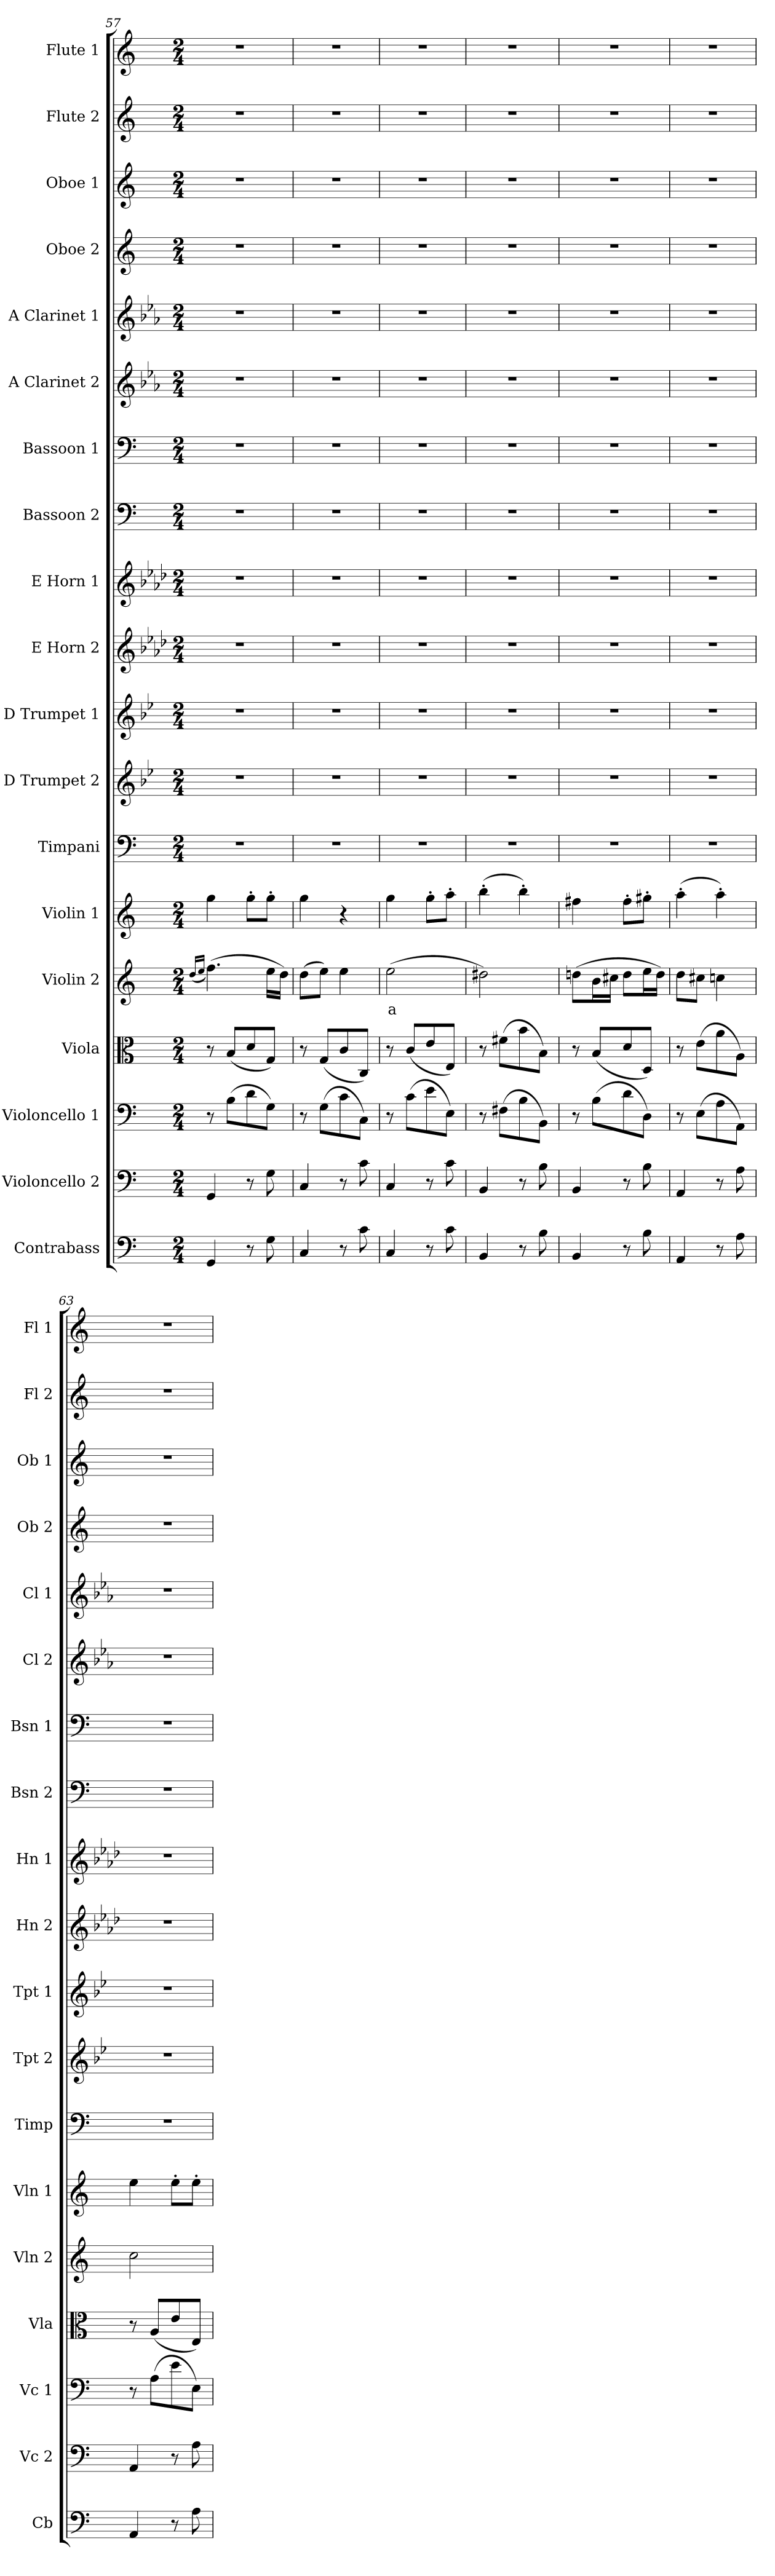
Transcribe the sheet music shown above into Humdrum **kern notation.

**kern	**kern	**kern	**kern	**kern	**text	**kern	**kern	**kern	**kern	**kern	**kern	**kern	**kern	**kern	**kern	**kern	**kern	**kern	**kern
*part19	*part18	*part17	*part16	*part15	*part15	*part14	*part13	*part12	*part11	*part10	*part9	*part8	*part7	*part6	*part5	*part4	*part3	*part2	*part1
*staff19	*staff18	*staff17	*staff16	*staff15	*staff15	*staff14	*staff13	*staff12	*staff11	*staff10	*staff9	*staff8	*staff7	*staff6	*staff5	*staff4	*staff3	*staff2	*staff1
*I"Contrabass	*I"Violoncello 2	*I"Violoncello 1	*I"Viola	*I"Violin 2	*	*I"Violin 1	*I"Timpani	*I"D Trumpet 2	*I"D Trumpet 1	*I"E Horn 2	*I"E Horn 1	*I"Bassoon 2	*I"Bassoon 1	*I"A Clarinet 2	*I"A Clarinet 1	*I"Oboe 2	*I"Oboe 1	*I"Flute 2	*I"Flute 1
*I'Cb	*I'Vc 2	*I'Vc 1	*I'Vla	*I'Vln 2	*	*I'Vln 1	*I'Timp	*I'Tpt 2	*I'Tpt 1	*I'Hn 2	*I'Hn 1	*I'Bsn 2	*I'Bsn 1	*I'Cl 2	*I'Cl 1	*I'Ob 2	*I'Ob 1	*I'Fl 2	*I'Fl 1
*clefF4	*clefF4	*clefF4	*clefC3	*clefG2	*	*clefG2	*clefF4	*clefG2	*clefG2	*clefG2	*clefG2	*clefF4	*clefF4	*clefG2	*clefG2	*clefG2	*clefG2	*clefG2	*clefG2
*ITrd7c12	*	*	*	*	*	*	*	*ITrd-1c-2	*ITrd-1c-2	*ITrd5c8	*ITrd5c8	*	*	*ITrd2c3	*ITrd2c3	*	*	*	*
*k[]	*k[]	*k[]	*k[]	*k[]	*	*k[]	*k[]	*k[]	*k[]	*k[]	*k[]	*k[]	*k[]	*k[]	*k[]	*k[]	*k[]	*k[]	*k[]
*M2/4	*M2/4	*M2/4	*M2/4	*M2/4	*	*M2/4	*M2/4	*M2/4	*M2/4	*M2/4	*M2/4	*M2/4	*M2/4	*M2/4	*M2/4	*M2/4	*M2/4	*M2/4	*M2/4
=57	=57	=57	=57	=57	=57	=57	=57	=57	=57	=57	=57	=57	=57	=57	=57	=57	=57	=57	=57
.	.	.	.	(16qdd/LL	.	.	.	.	.	.	.	.	.	.	.	.	.	.	.
.	.	.	.	16qee/JJ	.	.	.	.	.	.	.	.	.	.	.	.	.	.	.
4GGG/	4GG/	8r	8r	(4.ff\)	.	4gg\	2r	2r	2r	2r	2r	2r	2r	2r	2r	2r	2r	2r	2r
.	.	(8B\L	(8B/L	.	.	.	.	.	.	.	.	.	.	.	.	.	.	.	.
8r	8r	8d\	8d/	.	.	8gg'\L	.	.	.	.	.	.	.	.	.	.	.	.	.
8GG\	8G\	8G\J)	8G/J)	16ee\LL	.	8gg'\J	.	.	.	.	.	.	.	.	.	.	.	.	.
.	.	.	.	16dd\JJ)	.	.	.	.	.	.	.	.	.	.	.	.	.	.	.
=58	=58	=58	=58	=58	=58	=58	=58	=58	=58	=58	=58	=58	=58	=58	=58	=58	=58	=58	=58
4CC/	4C/	8r	8r	(8dd\L	.	4gg\	2r	2r	2r	2r	2r	2r	2r	2r	2r	2r	2r	2r	2r
.	.	(8G\L	(8G/L	8ee\J)	.	.	.	.	.	.	.	.	.	.	.	.	.	.	.
8r	8r	8c\	8c/	4ee\	.	4r	.	.	.	.	.	.	.	.	.	.	.	.	.
8C\	8c\	8C\J)	8C/J)	.	.	.	.	.	.	.	.	.	.	.	.	.	.	.	.
!!LO:PB:g=z
=59	=59	=59	=59	=59	=59	=59	=59	=59	=59	=59	=59	=59	=59	=59	=59	=59	=59	=59	=59
!	!	!	!	!	!LO:LY:b:color=#FF0000	!	!	!	!	!	!	!	!	!	!	!	!	!	!
4CC/	4C/	8r	8r	(2ee\	a	4gg\	2r	2r	2r	2r	2r	2r	2r	2r	2r	2r	2r	2r	2r
.	.	(8c\L	(8c/L	.	.	.	.	.	.	.	.	.	.	.	.	.	.	.	.
8r	8r	8e\	8e/	.	.	8gg'\L	.	.	.	.	.	.	.	.	.	.	.	.	.
8C\	8c\	8E\J)	8E/J)	.	.	8aa'\J	.	.	.	.	.	.	.	.	.	.	.	.	.
=60	=60	=60	=60	=60	=60	=60	=60	=60	=60	=60	=60	=60	=60	=60	=60	=60	=60	=60	=60
4BBB/	4BB/	8r	8r	2dd#X\)	.	(4bb'\	2r	2r	2r	2r	2r	2r	2r	2r	2r	2r	2r	2r	2r
.	.	(8F#X\L	(8f#X\L	.	.	.	.	.	.	.	.	.	.	.	.	.	.	.	.
8r	8r	8B\	8b\	.	.	4bb'\)	.	.	.	.	.	.	.	.	.	.	.	.	.
8BB\	8B\	8BB\J)	8B\J)	.	.	.	.	.	.	.	.	.	.	.	.	.	.	.	.
=61	=61	=61	=61	=61	=61	=61	=61	=61	=61	=61	=61	=61	=61	=61	=61	=61	=61	=61	=61
4BBB/	4BB/	8r	8r	(8ddn\L	.	4ff#X\	2r	2r	2r	2r	2r	2r	2r	2r	2r	2r	2r	2r	2r
.	.	(8B\L	(8B/L	16b\L	.	.	.	.	.	.	.	.	.	.	.	.	.	.	.
.	.	.	.	16cc#X\JJ	.	.	.	.	.	.	.	.	.	.	.	.	.	.	.
8r	8r	8d\	8d/	8dd\L	.	8ff#'\L	.	.	.	.	.	.	.	.	.	.	.	.	.
8BB\	8B\	8D\J)	8D/J)	16ee\L	.	8gg#X'\J	.	.	.	.	.	.	.	.	.	.	.	.	.
.	.	.	.	16dd\JJ)	.	.	.	.	.	.	.	.	.	.	.	.	.	.	.
=62	=62	=62	=62	=62	=62	=62	=62	=62	=62	=62	=62	=62	=62	=62	=62	=62	=62	=62	=62
4AAA/	4AA/	8r	8r	8dd\L	.	(4aa'\	2r	2r	2r	2r	2r	2r	2r	2r	2r	2r	2r	2r	2r
.	.	(8E\L	(8e\L	8cc#X\J	.	.	.	.	.	.	.	.	.	.	.	.	.	.	.
8r	8r	8A\	8a\	4ccn\	.	4aa'\)	.	.	.	.	.	.	.	.	.	.	.	.	.
8AA\	8A\	8AA\J)	8A\J)	.	.	.	.	.	.	.	.	.	.	.	.	.	.	.	.
=63	=63	=63	=63	=63	=63	=63	=63	=63	=63	=63	=63	=63	=63	=63	=63	=63	=63	=63	=63
4AAA/	4AA/	8r	8r	2cc\	.	4ee\	2r	2r	2r	2r	2r	2r	2r	2r	2r	2r	2r	2r	2r
.	.	(8A\L	(8A/L	.	.	.	.	.	.	.	.	.	.	.	.	.	.	.	.
8r	8r	8e\	8e/	.	.	8ee'\L	.	.	.	.	.	.	.	.	.	.	.	.	.
8AA\	8A\	8E\J)	8E/J)	.	.	8ee'\J	.	.	.	.	.	.	.	.	.	.	.	.	.
=	=	=	=	=	=	=	=	=	=	=	=	=	=	=	=	=	=	=	=
*-	*-	*-	*-	*-	*-	*-	*-	*-	*-	*-	*-	*-	*-	*-	*-	*-	*-	*-	*-
